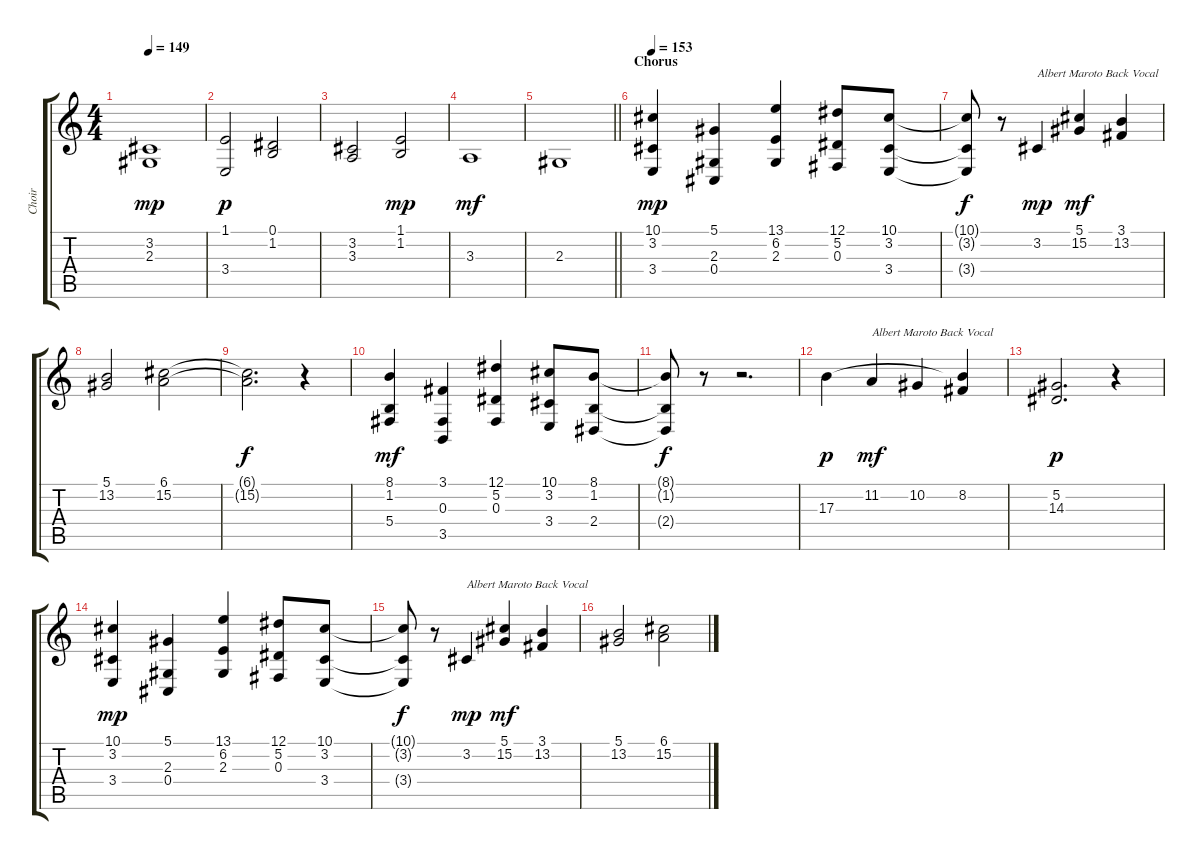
\track ("Choir" "Choir") {instrument choiraahs}
\staff {score tabs}
\tuning (Eb4 Bb3 Gb3 Db3 Ab2 Eb2) {hide}
\ts (4 4)
\tempo 149
\clef g2
\ks c
(3.2 2.3).1{dy mp} |
(1.1 3.4).2{dy p} (0.1 1.2).2 |
(3.2 3.3).2 (1.1 1.2).2{dy mp} |
3.3.1{dy mf} |
\barLineRight lightlight
2.3.1 |
\section ("" "Chorus")
\tempo 153
(10.1 3.2 3.4).4{dy mp} (5.1 2.3 0.4).4 (13.1 6.2 2.3).4 (12.1 5.2 0.3).8 (10.1 3.2 3.4).8 |
(10.1{t} 3.2{t} 3.4{t}).8{dy f} r.8 3.2.4{txt "Albert Maroto Back Vocal" dy mp} (5.1 15.2).4{dy mf} (3.1 13.2).4 |
(5.1 13.2).2 (6.1 15.2).2 |
(6.1{t} 15.2{t}).2{d dy f} r.4 |
(8.1 1.2 5.4).4{dy mf} (3.1 0.3 3.5).4 (12.1 5.2 0.3).4 (10.1 3.2 3.4).8 (8.1 1.2 2.4).8 |
(8.1{t} 1.2{t} 2.4{t}).8{dy f} r.8 r.2{d} |
17.3.4{dy p} 11.2.4{txt "Albert Maroto Back Vocal" dy mf} 10.2.4 (8.2 17.3{t}).4 |
(5.2 14.3).2{d dy p} r.4 |
(10.1 3.2 3.4).4{dy mp} (5.1 2.3 0.4).4 (13.1 6.2 2.3).4 (12.1 5.2 0.3).8 (10.1 3.2 3.4).8 |
(10.1{t} 3.2{t} 3.4{t}).8{dy f} r.8 3.2.4{txt "Albert Maroto Back Vocal" dy mp} (5.1 15.2).4{dy mf} (3.1 13.2).4 |
(5.1 13.2).2 (6.1 15.2).2
